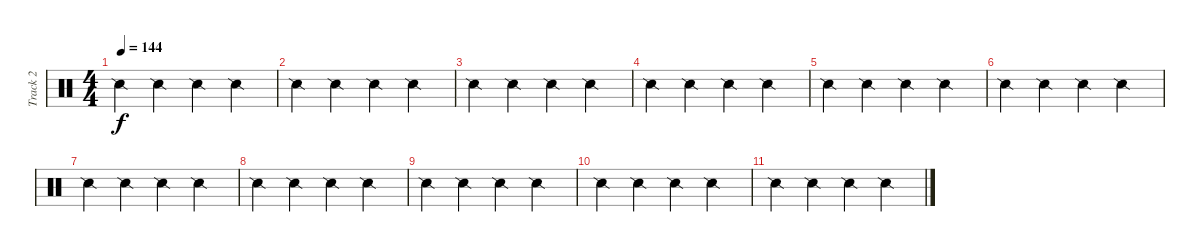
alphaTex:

\track ("Track 2" "Track 2") {instrument percussion}
\staff {score}
\articulation defaults
\ts (4 4)
\tempo 144
\clef neutral
\ks c "Snare (side stick) 2".4{dy f} "Snare (side stick) 2".4 "Snare (side stick) 2".4 "Snare (side stick) 2".4
|
"Snare (side stick) 2".4 "Snare (side stick) 2".4 "Snare (side stick) 2".4 "Snare (side stick) 2".4 |
"Snare (side stick) 2".4 "Snare (side stick) 2".4 "Snare (side stick) 2".4 "Snare (side stick) 2".4 |
"Snare (side stick) 2".4 "Snare (side stick) 2".4 "Snare (side stick) 2".4 "Snare (side stick) 2".4 |
"Snare (side stick) 2".4 "Snare (side stick) 2".4 "Snare (side stick) 2".4 "Snare (side stick) 2".4 |
"Snare (side stick) 2".4 "Snare (side stick) 2".4 "Snare (side stick) 2".4 "Snare (side stick) 2".4 |
"Snare (side stick) 2".4 "Snare (side stick) 2".4 "Snare (side stick) 2".4 "Snare (side stick) 2".4 |
"Snare (side stick) 2".4 "Snare (side stick) 2".4 "Snare (side stick) 2".4 "Snare (side stick) 2".4 |
"Snare (side stick) 2".4 "Snare (side stick) 2".4 "Snare (side stick) 2".4 "Snare (side stick) 2".4 |
"Snare (side stick) 2".4 "Snare (side stick) 2".4 "Snare (side stick) 2".4 "Snare (side stick) 2".4 |
"Snare (side stick) 2".4 "Snare (side stick) 2".4 "Snare (side stick) 2".4 "Snare (side stick) 2".4
